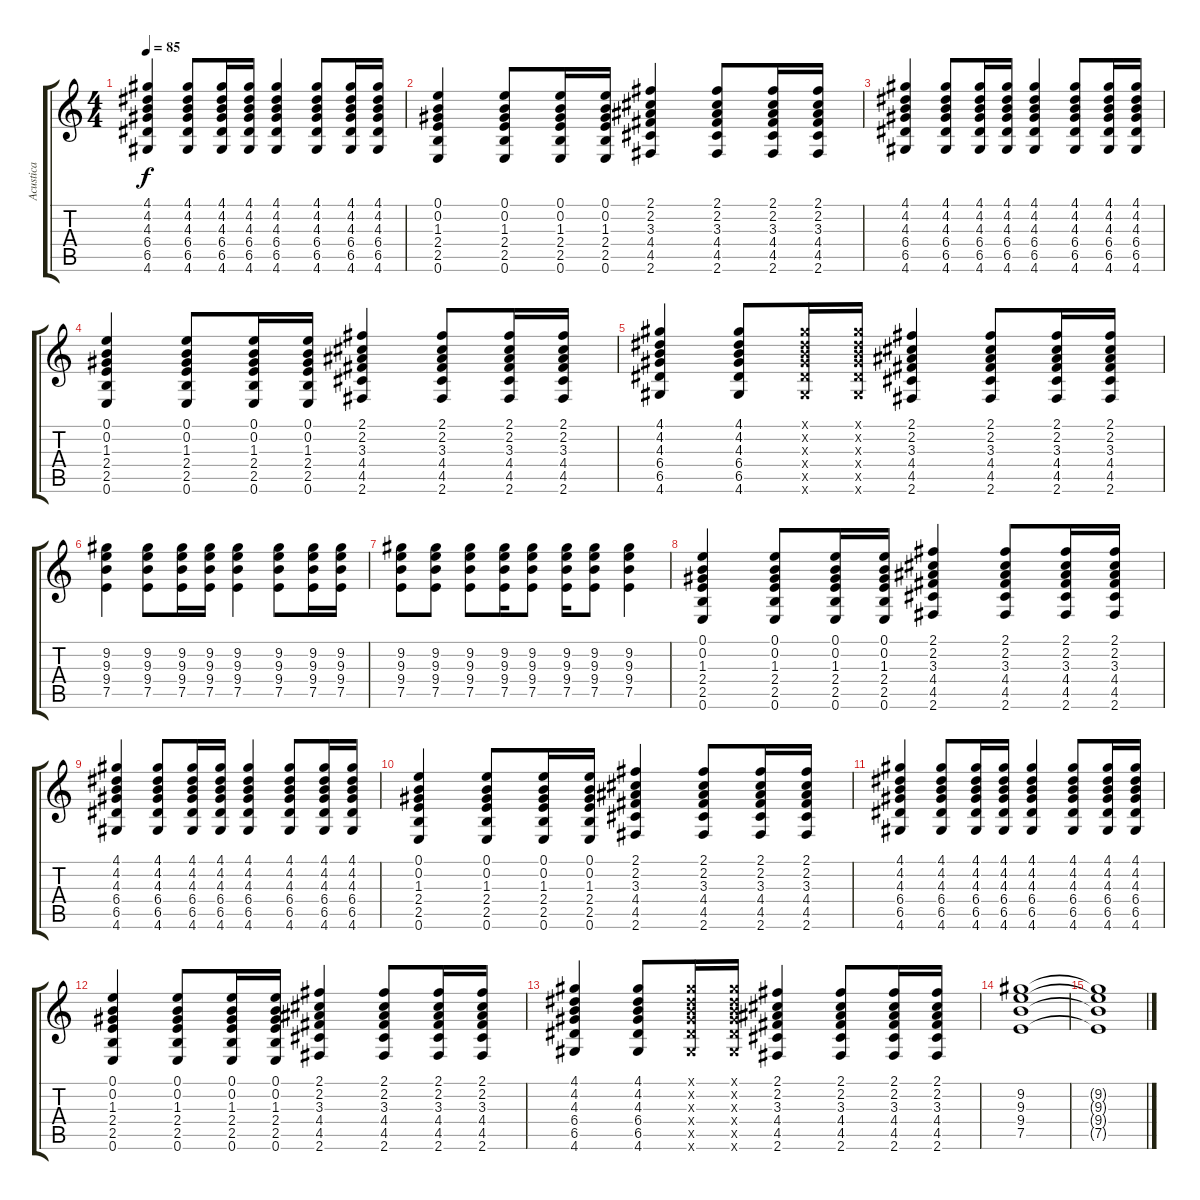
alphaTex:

\track ("Acustica" "Acustica") {instrument acousticguitarsteel}
\staff {score tabs}
\tuning (E4 B3 G3 D3 A2 E2) {hide}
\ts (4 4)
\tempo 85
\clef g2
\ks c
(4.1 4.2 4.3 6.4 6.5 4.6).4{dy f} (4.1 4.2 4.3 6.4 6.5 4.6).8 (4.1 4.2 4.3 6.4 6.5 4.6).16 (4.1 4.2 4.3 6.4 6.5 4.6).16 (4.1 4.2 4.3 6.4 6.5 4.6).4 (4.1 4.2 4.3 6.4 6.5 4.6).8 (4.1 4.2 4.3 6.4 6.5 4.6).16 (4.1 4.2 4.3 6.4 6.5 4.6).16 |
(0.1 0.2 1.3 2.4 2.5 0.6).4 (0.1 0.2 1.3 2.4 2.5 0.6).8 (0.1 0.2 1.3 2.4 2.5 0.6).16 (0.1 0.2 1.3 2.4 2.5 0.6).16 (2.1 2.2 3.3 4.4 4.5 2.6).4 (2.1 2.2 3.3 4.4 4.5 2.6).8 (2.1 2.2 3.3 4.4 4.5 2.6).16 (2.1 2.2 3.3 4.4 4.5 2.6).16 |
(4.1 4.2 4.3 6.4 6.5 4.6).4 (4.1 4.2 4.3 6.4 6.5 4.6).8 (4.1 4.2 4.3 6.4 6.5 4.6).16 (4.1 4.2 4.3 6.4 6.5 4.6).16 (4.1 4.2 4.3 6.4 6.5 4.6).4 (4.1 4.2 4.3 6.4 6.5 4.6).8 (4.1 4.2 4.3 6.4 6.5 4.6).16 (4.1 4.2 4.3 6.4 6.5 4.6).16 |
(0.1 0.2 1.3 2.4 2.5 0.6).4 (0.1 0.2 1.3 2.4 2.5 0.6).8 (0.1 0.2 1.3 2.4 2.5 0.6).16 (0.1 0.2 1.3 2.4 2.5 0.6).16 (2.1 2.2 3.3 4.4 4.5 2.6).4 (2.1 2.2 3.3 4.4 4.5 2.6).8 (2.1 2.2 3.3 4.4 4.5 2.6).16 (2.1 2.2 3.3 4.4 4.5 2.6).16 |
(4.1 4.2 4.3 6.4 6.5 4.6).4 (4.1 4.2 4.3 6.4 6.5 4.6).8 (4.1{x} 4.2{x} 4.3{x} 6.4{x} 6.5{x} 4.6{x}).16 (4.1{x} 4.2{x} 4.3{x} 6.4{x} 6.5{x} 4.6{x}).16 (2.1 2.2 3.3 4.4 4.5 2.6).4 (2.1 2.2 3.3 4.4 4.5 2.6).8 (2.1 2.2 3.3 4.4 4.5 2.6).16 (2.1 2.2 3.3 4.4 4.5 2.6).16 |
(9.2 9.3 9.4 7.5).4 (9.2 9.3 9.4 7.5).8 (9.2 9.3 9.4 7.5).16 (9.2 9.3 9.4 7.5).16 (9.2 9.3 9.4 7.5).4 (9.2 9.3 9.4 7.5).8 (9.2 9.3 9.4 7.5).16 (9.2 9.3 9.4 7.5).16 |
(9.2 9.3 9.4 7.5).8 (9.2 9.3 9.4 7.5).8 (9.2 9.3 9.4 7.5).8 (9.2 9.3 9.4 7.5).16 (9.2 9.3 9.4 7.5).8 (9.2 9.3 9.4 7.5).16 (9.2 9.3 9.4 7.5).8 (9.2 9.3 9.4 7.5).4 |
(0.1 0.2 1.3 2.4 2.5 0.6).4 (0.1 0.2 1.3 2.4 2.5 0.6).8 (0.1 0.2 1.3 2.4 2.5 0.6).16 (0.1 0.2 1.3 2.4 2.5 0.6).16 (2.1 2.2 3.3 4.4 4.5 2.6).4 (2.1 2.2 3.3 4.4 4.5 2.6).8 (2.1 2.2 3.3 4.4 4.5 2.6).16 (2.1 2.2 3.3 4.4 4.5 2.6).16 |
(4.1 4.2 4.3 6.4 6.5 4.6).4 (4.1 4.2 4.3 6.4 6.5 4.6).8 (4.1 4.2 4.3 6.4 6.5 4.6).16 (4.1 4.2 4.3 6.4 6.5 4.6).16 (4.1 4.2 4.3 6.4 6.5 4.6).4 (4.1 4.2 4.3 6.4 6.5 4.6).8 (4.1 4.2 4.3 6.4 6.5 4.6).16 (4.1 4.2 4.3 6.4 6.5 4.6).16 |
(0.1 0.2 1.3 2.4 2.5 0.6).4 (0.1 0.2 1.3 2.4 2.5 0.6).8 (0.1 0.2 1.3 2.4 2.5 0.6).16 (0.1 0.2 1.3 2.4 2.5 0.6).16 (2.1 2.2 3.3 4.4 4.5 2.6).4 (2.1 2.2 3.3 4.4 4.5 2.6).8 (2.1 2.2 3.3 4.4 4.5 2.6).16 (2.1 2.2 3.3 4.4 4.5 2.6).16 |
(4.1 4.2 4.3 6.4 6.5 4.6).4 (4.1 4.2 4.3 6.4 6.5 4.6).8 (4.1 4.2 4.3 6.4 6.5 4.6).16 (4.1 4.2 4.3 6.4 6.5 4.6).16 (4.1 4.2 4.3 6.4 6.5 4.6).4 (4.1 4.2 4.3 6.4 6.5 4.6).8 (4.1 4.2 4.3 6.4 6.5 4.6).16 (4.1 4.2 4.3 6.4 6.5 4.6).16 |
(0.1 0.2 1.3 2.4 2.5 0.6).4 (0.1 0.2 1.3 2.4 2.5 0.6).8 (0.1 0.2 1.3 2.4 2.5 0.6).16 (0.1 0.2 1.3 2.4 2.5 0.6).16 (2.1 2.2 3.3 4.4 4.5 2.6).4 (2.1 2.2 3.3 4.4 4.5 2.6).8 (2.1 2.2 3.3 4.4 4.5 2.6).16 (2.1 2.2 3.3 4.4 4.5 2.6).16 |
(4.1 4.2 4.3 6.4 6.5 4.6).4 (4.1 4.2 4.3 6.4 6.5 4.6).8 (4.1{x} 4.2{x} 4.3{x} 6.4{x} 6.5{x} 4.6{x}).16 (4.1{x} 4.2{x} 4.3{x} 6.4{x} 6.5{x} 4.6{x}).16 (2.1 2.2 3.3 4.4 4.5 2.6).4 (2.1 2.2 3.3 4.4 4.5 2.6).8 (2.1 2.2 3.3 4.4 4.5 2.6).16 (2.1 2.2 3.3 4.4 4.5 2.6).16 |
(9.2 9.3 9.4 7.5).1 |
(9.2{t} 9.3{t} 9.4{t} 7.5{t}).1
